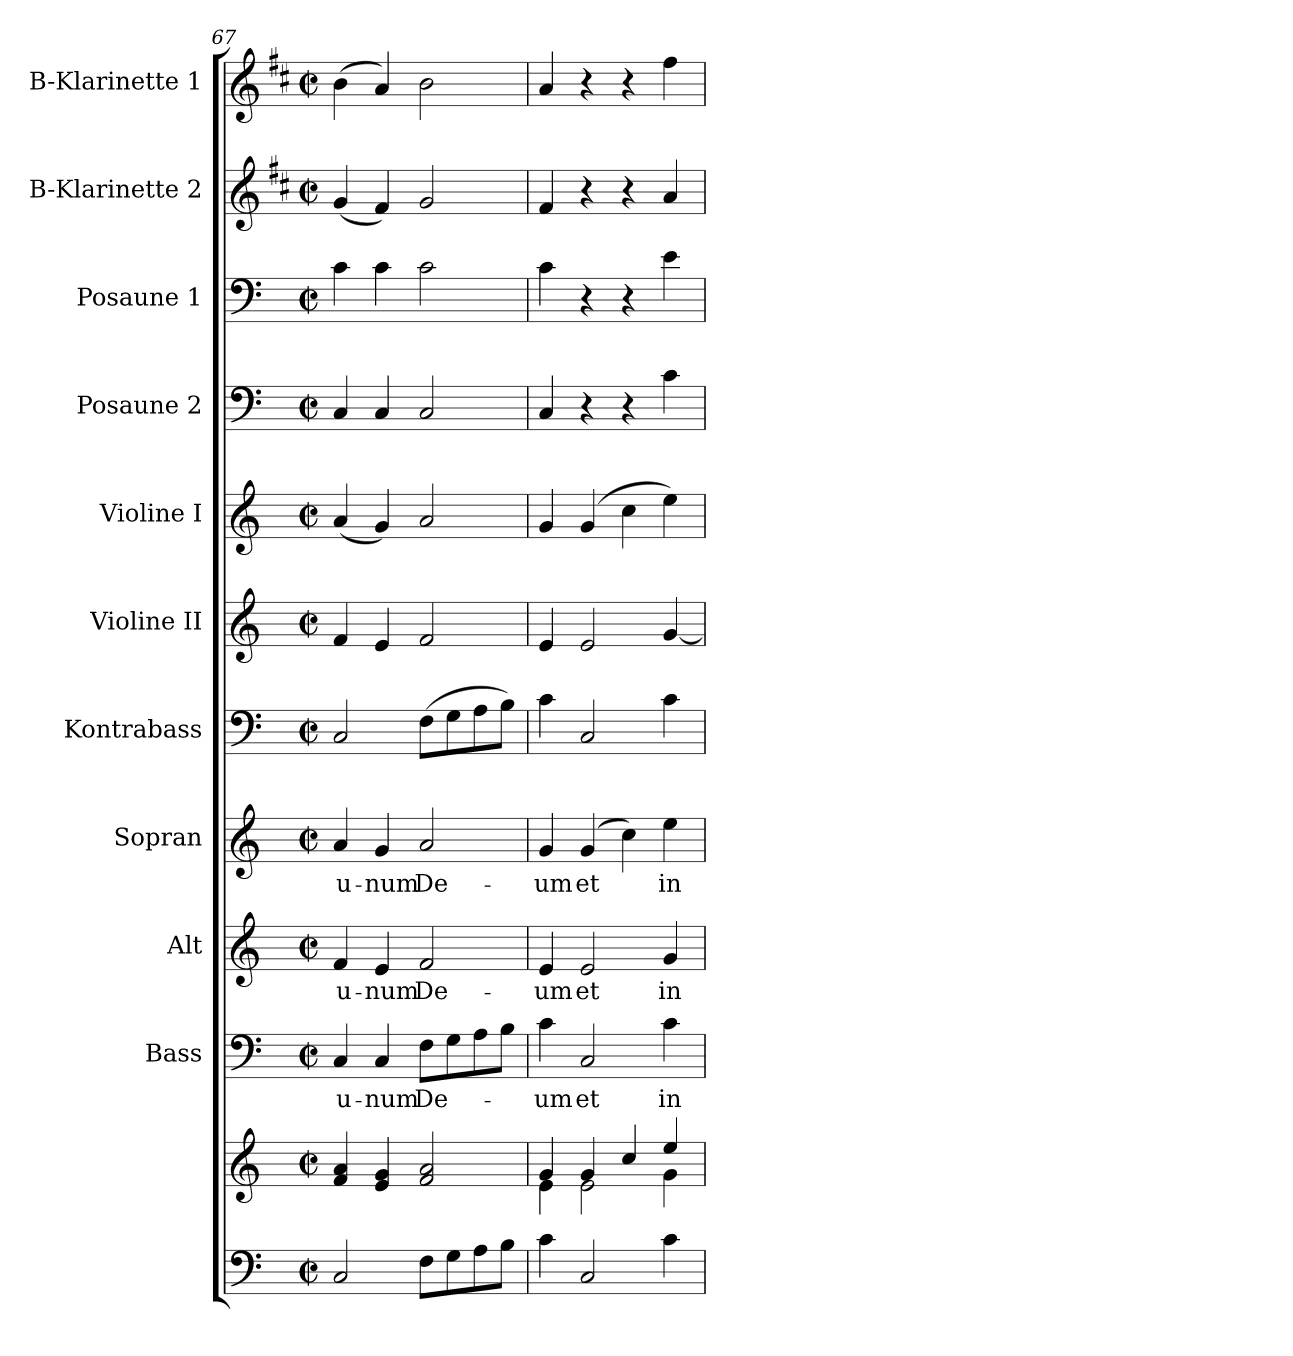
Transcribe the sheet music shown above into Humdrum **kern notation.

**kern	**kern	**kern	**text	**kern	**text	**kern	**text	**kern	**kern	**kern	**kern	**kern	**kern	**kern
*part11	*part11	*part10	*part10	*part9	*part9	*part8	*part8	*part7	*part6	*part5	*part4	*part3	*part2	*part1
*staff12	*staff11	*staff10	*staff10	*staff9	*staff9	*staff8	*staff8	*staff7	*staff6	*staff5	*staff4	*staff3	*staff2	*staff1
*	*	*I"Bass	*	*I"Alt	*	*I"Sopran	*	*I"Kontrabass	*I"Violine II	*I"Violine I	*I"Posaune 2	*I"Posaune 1	*I"B-Klarinette 2	*I"B-Klarinette 1
*	*	*I'B.	*	*I'A.	*	*I'S.	*	*I'Kb.	*I'Vl. II	*I'Vl. I	*I'Pos. 2	*I'Pos. 1	*I'B Kl. 2	*I'B Kl. 1
*clefF4	*clefG2	*clefF4	*	*clefG2	*	*clefG2	*	*clefF4	*clefG2	*clefG2	*clefF4	*clefF4	*clefG2	*clefG2
*	*	*	*	*	*	*	*	*ITrd7c12	*	*	*	*	*ITrd1c2	*ITrd1c2
*k[]	*k[]	*k[]	*	*k[]	*	*k[]	*	*k[]	*k[]	*k[]	*k[]	*k[]	*k[]	*k[]
*C:	*C:	*C:	*	*C:	*	*C:	*	*C:	*C:	*C:	*C:	*C:	*C:	*C:
*M2/2	*M2/2	*M2/2	*	*M2/2	*	*M2/2	*	*M2/2	*M2/2	*M2/2	*M2/2	*M2/2	*M2/2	*M2/2
*met(c|)	*met(c|)	*met(c|)	*	*met(c|)	*	*met(c|)	*	*met(c|)	*met(c|)	*met(c|)	*met(c|)	*met(c|)	*met(c|)	*met(c|)
=67	=67	=67	=67	=67	=67	=67	=67	=67	=67	=67	=67	=67	=67	=67
!	!	!	!LO:LY:b	!	!LO:LY:b	!	!LO:LY:b	!	!	!	!	!	!	!
2C/	4f/ 4a/	4C/	u-	4f/	u-	4a/	u-	2CC/	4f/	(<4a/	4C/	4c\	(<4f/	(>4a\
!	!	!	!LO:LY:b	!	!LO:LY:b	!	!LO:LY:b	!	!	!	!	!	!	!
.	4e/ 4g/	4C/	-num	4e/	-num	4g/	-num	.	4e/	4g/)	4C/	4c\	4e/)	4g/)
!	!	!	!LO:LY:b	!	!LO:LY:b	!	!LO:LY:b	!	!	!	!	!	!	!
8F\L	2f/ 2a/	8F\L	De-	2f/	De-	2a/	De-	(>8FF\L	2f/	2a/	2C/	2c\	2f/	2a\
8G\	.	8G\	.	.	.	.	.	8GG\	.	.	.	.	.	.
8A\	.	8A\	.	.	.	.	.	8AA\	.	.	.	.	.	.
8B\J	.	8B\J	.	.	.	.	.	8BB\J)	.	.	.	.	.	.
=68	=68	=68	=68	=68	=68	=68	=68	=68	=68	=68	=68	=68	=68	=68
*	*^	*	*	*	*	*	*	*	*	*	*	*	*	*
!	!	!	!	!LO:LY:b	!	!LO:LY:b	!	!LO:LY:b	!	!	!	!	!	!	!
4c\	4g/	4e\	4c\	-um	4e/	-um	4g/	-um	4C\	4e/	4g/	4C/	4c\	4e/	4g/
!	!	!	!	!LO:LY:b	!	!LO:LY:b	!	!LO:LY:b	!	!	!	!	!	!	!
2C/	4g/	2e\	2C/	et	2e/	et	(4g/	et	2CC/	2e/	(4g/	4r	4r	4r	4r
.	4cc/	.	.	.	.	.	4cc\)	.	.	.	4cc\	4r	4r	4r	4r
!	!	!	!	!LO:LY:b	!	!LO:LY:b	!	!LO:LY:b	!	!	!	!	!	!	!
4c\	4ee/	4g\	4c\	in	4g/	in	4ee\	in	4C\	[4g/	4ee\)	4c\	4e\	4g/	4ee\
*	*v	*v	*	*	*	*	*	*	*	*	*	*	*	*	*
=	=	=	=	=	=	=	=	=	=	=	=	=	=	=
*-	*-	*-	*-	*-	*-	*-	*-	*-	*-	*-	*-	*-	*-	*-
